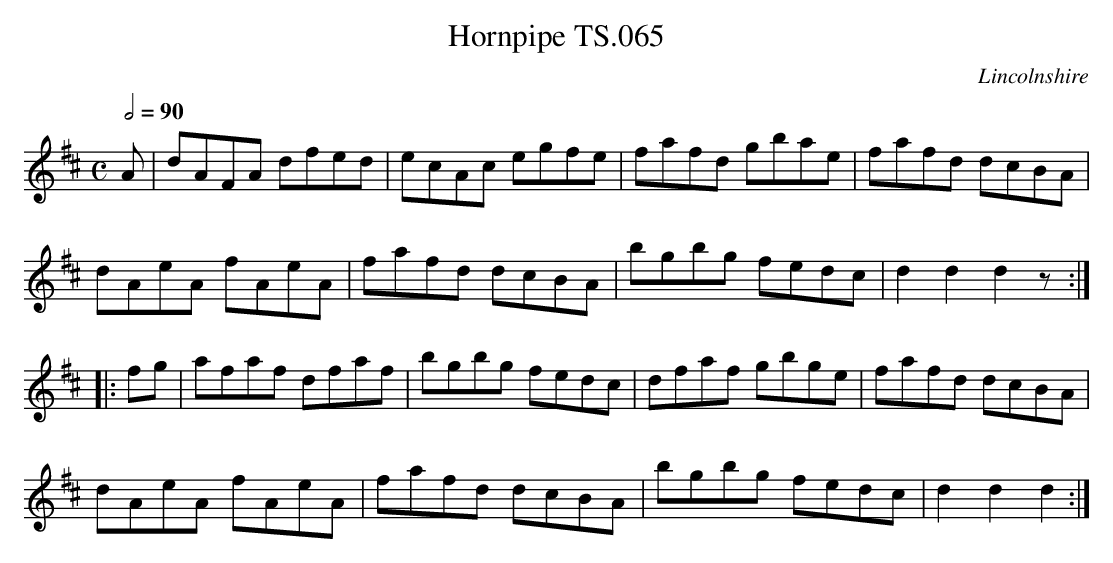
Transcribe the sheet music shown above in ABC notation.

X:1
T:Hornpipe TS.065
L:1/8
M:C
O:Lincolnshire
Q:1/2=90
K:D
A|dAFA dfed|ecAc egfe|fafd gbae|fafd dcBA|!
dAeA fAeA|fafd dcBA|bgbg fedc|d2d2d2z:|!
|:fg|afaf dfaf|bgbg fedc|dfaf gbge|fafd dcBA|!
dAeA fAeA|fafd dcBA|bgbg fedc|d2d2d2:|]
